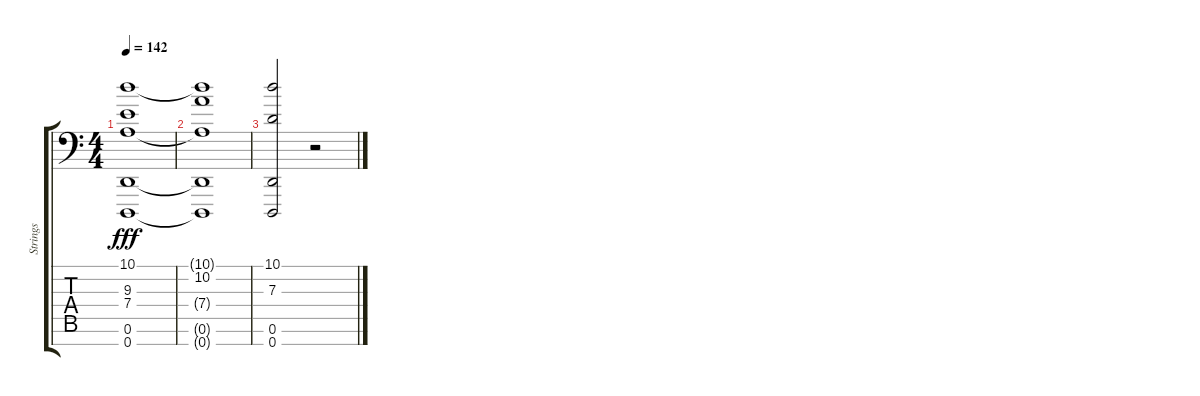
\track ("Strings" "Strings") {instrument stringensemble1}
\staff {score tabs}
\tuning (E4 B3 G3 D3 A2 D2 D1) {hide}
\ts (4 4)
\tempo 142
\clef f4
\ks c
(10.1 9.3{t} 7.4 0.6 0.7).1{dy fff} |
(10.1{t} 10.2 7.4{t} 0.6{t} 0.7{t}).1 |
(10.1 7.3 0.6 0.7).2 r.2
